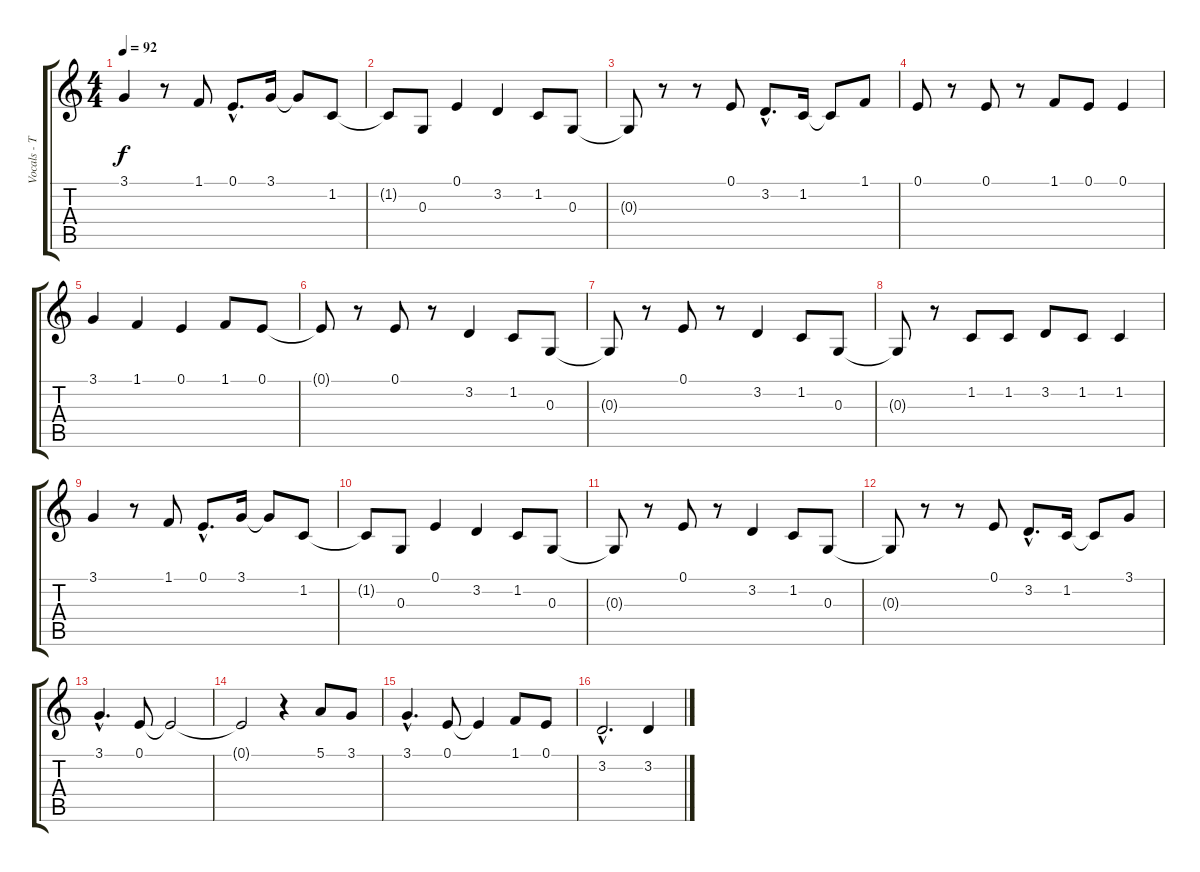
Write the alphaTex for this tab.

\track ("Vocals - Tyson Ritter" "Vocals - T") {instrument lead6voice}
\staff {score tabs}
\tuning (E4 B3 G3 D3 A2 E2) {hide}
\ts (4 4)
\tempo 92
\clef g2
\ks c
3.1.4{dy f} r.8 1.1.8 0.1{hac}.8{d} 3.1.16 3.1{t}.8 1.2.8 |
1.2{t}.8 0.3.8 0.1.4 3.2.4 1.2.8 0.3.8 |
0.3{t}.8 r.8 r.8 0.1.8 3.2{hac}.8{d} 1.2.16 1.2{t}.8 1.1.8 |
0.1.8 r.8 0.1.8 r.8 1.1.8 0.1.8 0.1.4 |
3.1.4 1.1.4 0.1.4 1.1.8 0.1.8 |
0.1{t}.8 r.8 0.1.8 r.8 3.2.4 1.2.8 0.3.8 |
0.3{t}.8 r.8 0.1.8 r.8 3.2.4 1.2.8 0.3.8 |
0.3{t}.8 r.8 1.2.8 1.2.8 3.2.8 1.2.8 1.2.4 |
3.1.4 r.8 1.1.8 0.1{hac}.8{d} 3.1.16 3.1{t}.8 1.2.8 |
1.2{t}.8 0.3.8 0.1.4 3.2.4 1.2.8 0.3.8 |
0.3{t}.8 r.8 0.1.8 r.8 3.2.4 1.2.8 0.3.8 |
0.3{t}.8 r.8 r.8 0.1.8 3.2{hac}.8{d} 1.2.16 1.2{t}.8 3.1.8 |
3.1{hac}.4{d} 0.1.8 0.1{t}.2 |
0.1{t}.2 r.4 5.1.8 3.1.8 |
3.1{hac}.4{d} 0.1.8 0.1{t}.4 1.1.8 0.1.8 |
3.2{hac}.2{d} 3.2.4
